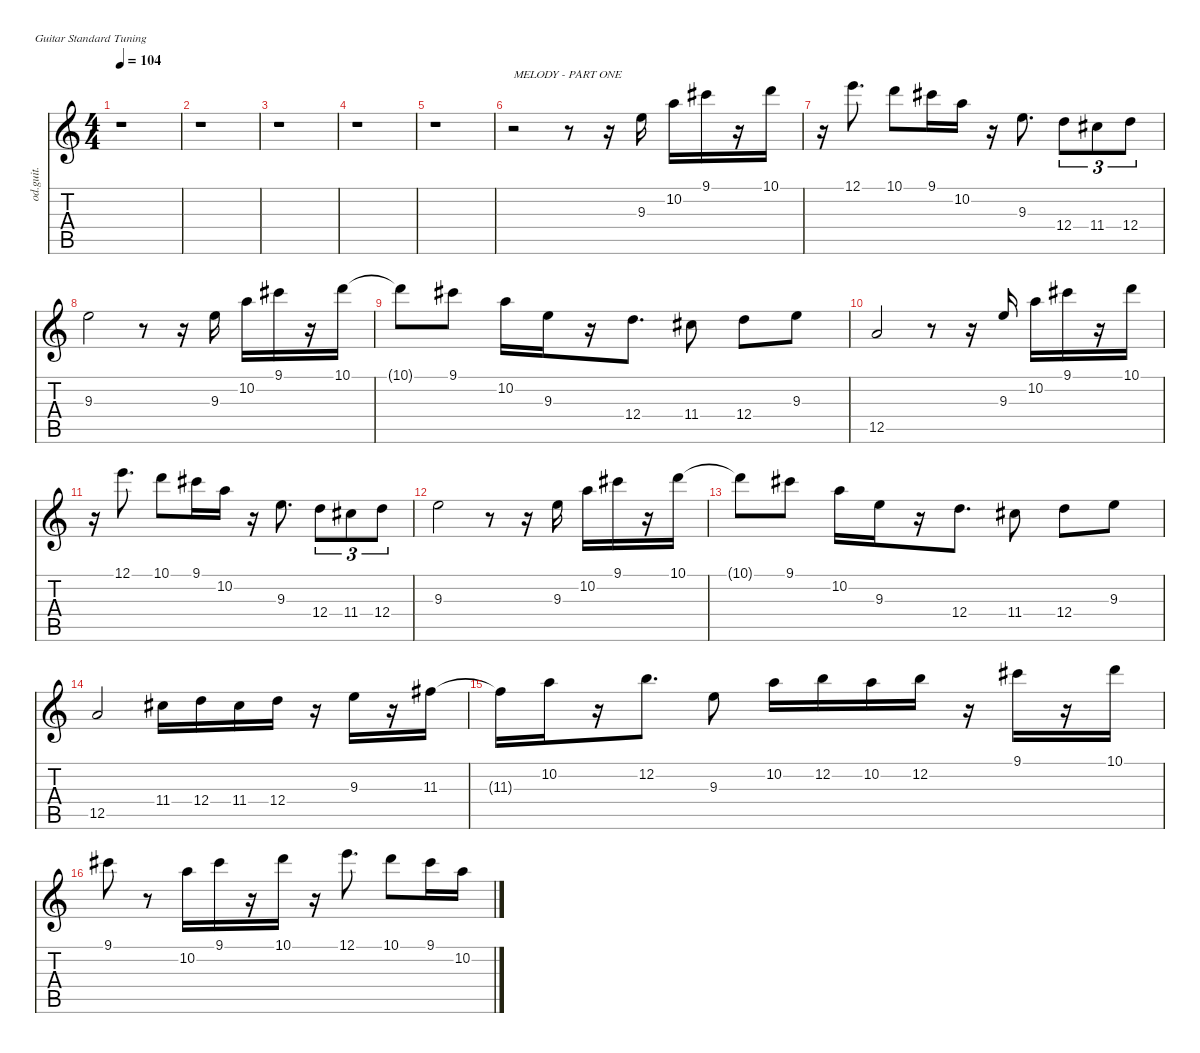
\defaultSystemsLayout 4
\hideDynamics
\bracketExtendMode nobrackets
\otherSystemsTrackNameOrientation horizontal
\track ("Guitar Left" "od.guit.") {instrument overdrivenguitar}
\staff {score tabs}
\tuning (E4 B3 G3 D3 A2 E2)
\ts (4 4)
\tempo 104
\clef g2
\ks c
r.1{dy f instrument overdrivenguitar beam Down} |
r.1{beam Down} |
r.1{beam Down} |
r.1{beam Down} |
r.1{beam Down} |
r.2{txt "MELODY - PART ONE" beam Down} r.8{beam Down} r.16{beam Down} 9.3.16{beam Down} 10.2.16{beam Down} 9.1{acc #}.16{beam Down} r.16{beam Down} 10.1.16{beam Down} |
r.16{beam Down} 12.1.8{d beam Down} 10.1.8{beam Down} 9.1{acc #}.16{beam Down} 10.2.16{beam Down} r.16{beam Down} 9.3.8{d beam Down} 12.4.8{tu (3 2) beam Down} 11.4{acc #}.8{tu (3 2) beam Down} 12.4.8{tu (3 2) beam Down} |
9.3.2{beam Down} r.8{beam Down} r.16{beam Down} 9.3.16{beam Down} 10.2.16{beam Down} 9.1{acc #}.16{beam Down} r.16{beam Down} 10.1.16{beam Down} |
10.1{t}.8{beam Down} 9.1{acc #}.8{beam Down} 10.2.16{beam Down} 9.3.16{beam Down} r.16{beam Down} 12.4.8{d beam Down} 11.4{acc #}.8{beam Down} 12.4.8{beam Down} 9.3.8{beam Down} |
12.5.2{beam Up} r.8{beam Up} r.16{beam Up} 9.3.16{beam Down} 10.2.16{beam Down} 9.1{acc #}.16{beam Down} r.16{beam Down} 10.1.16{beam Down} |
r.16{beam Down} 12.1.8{d beam Down} 10.1.8{beam Down} 9.1{acc #}.16{beam Down} 10.2.16{beam Down} r.16{beam Down} 9.3.8{d beam Down} 12.4.8{tu (3 2) beam Down} 11.4{acc #}.8{tu (3 2) beam Down} 12.4.8{tu (3 2) beam Down} |
9.3.2{beam Down} r.8{beam Down} r.16{beam Down} 9.3.16{beam Down} 10.2.16{beam Down} 9.1{acc #}.16{beam Down} r.16{beam Down} 10.1.16{beam Down} |
10.1{t}.8{beam Down} 9.1{acc #}.8{beam Down} 10.2.16{beam Down} 9.3.16{beam Down} r.16{beam Down} 12.4.8{d beam Down} 11.4{acc #}.8{beam Down} 12.4.8{beam Down} 9.3.8{beam Down} |
12.5.2{beam Up} 11.4{acc #}.16{beam Down} 12.4.16{beam Down} 11.4{acc #}.16{beam Down} 12.4.16{beam Down} r.16{beam Down} 9.3.16{beam Down} r.16{beam Down} 11.3{acc #}.16{beam Down} |
11.3{t acc #}.16{beam Down} 10.2.16{beam Down} r.16{beam Down} 12.2.8{d beam Down} 9.3.8{beam Down} 10.2.16{beam Down} 12.2.16{beam Down} 10.2.16{beam Down} 12.2.16{beam Down} r.16{beam Down} 9.1{acc #}.16{beam Down} r.16{beam Down} 10.1.16{beam Down} |
9.1{acc #}.8{beam Down} r.8{beam Down} 10.2.16{beam Down} 9.1{acc #}.16{beam Down} r.16{beam Down} 10.1.16{beam Down} r.16{beam Down} 12.1.8{d beam Down} 10.1.8{beam Down} 9.1{acc #}.16{beam Down} 10.2.16{beam Down}
